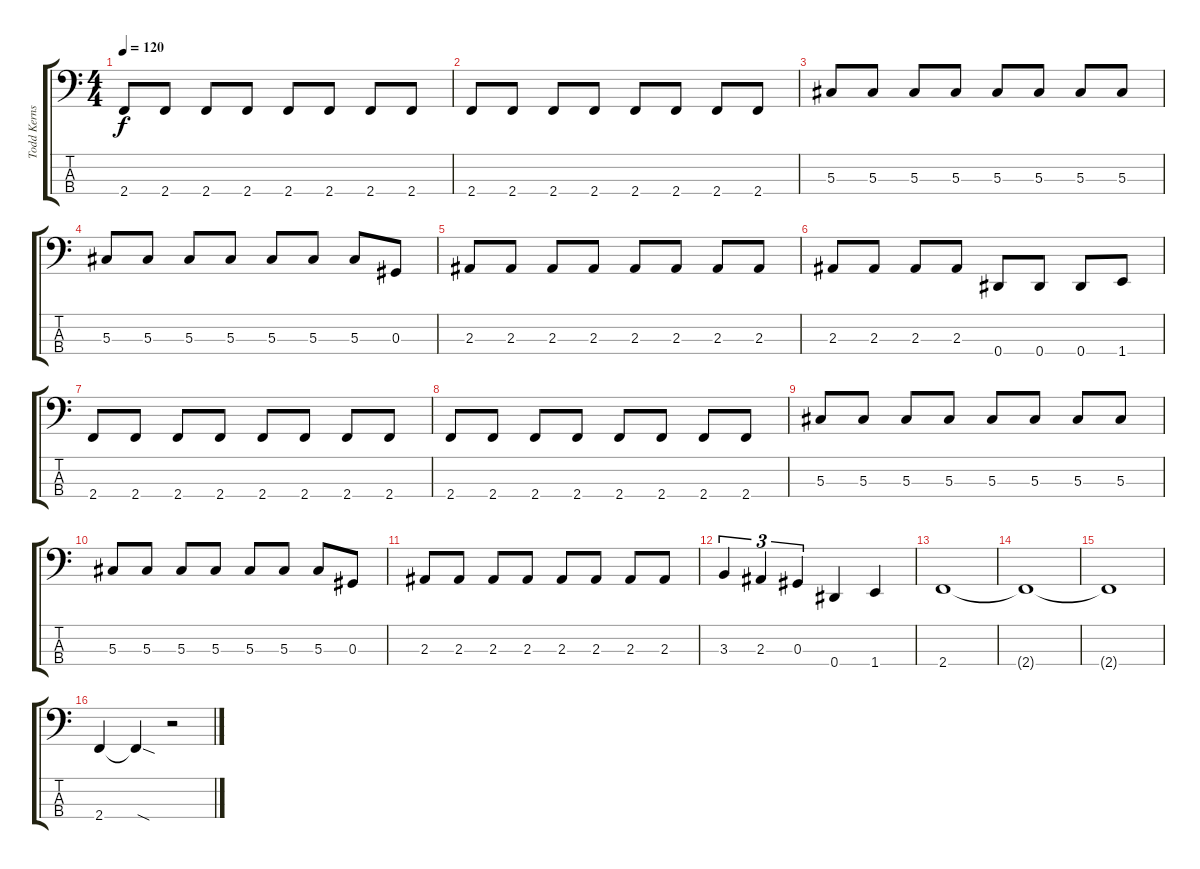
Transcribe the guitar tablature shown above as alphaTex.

\track ("Todd Kerns" "Todd Kerns") {instrument electricbasspick}
\staff {score tabs}
\tuning (Gb2 Db2 Ab1 Eb1) {hide}
\ts (4 4)
\tempo 120
\clef f4
\ks c
2.4.8{dy f} 2.4.8 2.4.8 2.4.8 2.4.8 2.4.8 2.4.8 2.4.8 |
2.4.8 2.4.8 2.4.8 2.4.8 2.4.8 2.4.8 2.4.8 2.4.8 |
5.3.8 5.3.8 5.3.8 5.3.8 5.3.8 5.3.8 5.3.8 5.3.8 |
5.3.8 5.3.8 5.3.8 5.3.8 5.3.8 5.3.8 5.3.8 0.3.8 |
2.3.8 2.3.8 2.3.8 2.3.8 2.3.8 2.3.8 2.3.8 2.3.8 |
2.3.8 2.3.8 2.3.8 2.3.8 0.4.8 0.4.8 0.4.8 1.4.8 |
2.4.8 2.4.8 2.4.8 2.4.8 2.4.8 2.4.8 2.4.8 2.4.8 |
2.4.8 2.4.8 2.4.8 2.4.8 2.4.8 2.4.8 2.4.8 2.4.8 |
5.3.8 5.3.8 5.3.8 5.3.8 5.3.8 5.3.8 5.3.8 5.3.8 |
5.3.8 5.3.8 5.3.8 5.3.8 5.3.8 5.3.8 5.3.8 0.3.8 |
2.3.8 2.3.8 2.3.8 2.3.8 2.3.8 2.3.8 2.3.8 2.3.8 |
3.3.4{tu (3 2)} 2.3.4{tu (3 2)} 0.3.4{tu (3 2)} 0.4.4 1.4.4 |
2.4.1 |
2.4{t}.1 |
2.4{t}.1 |
2.4.4 2.4{sod t}.4 r.2
